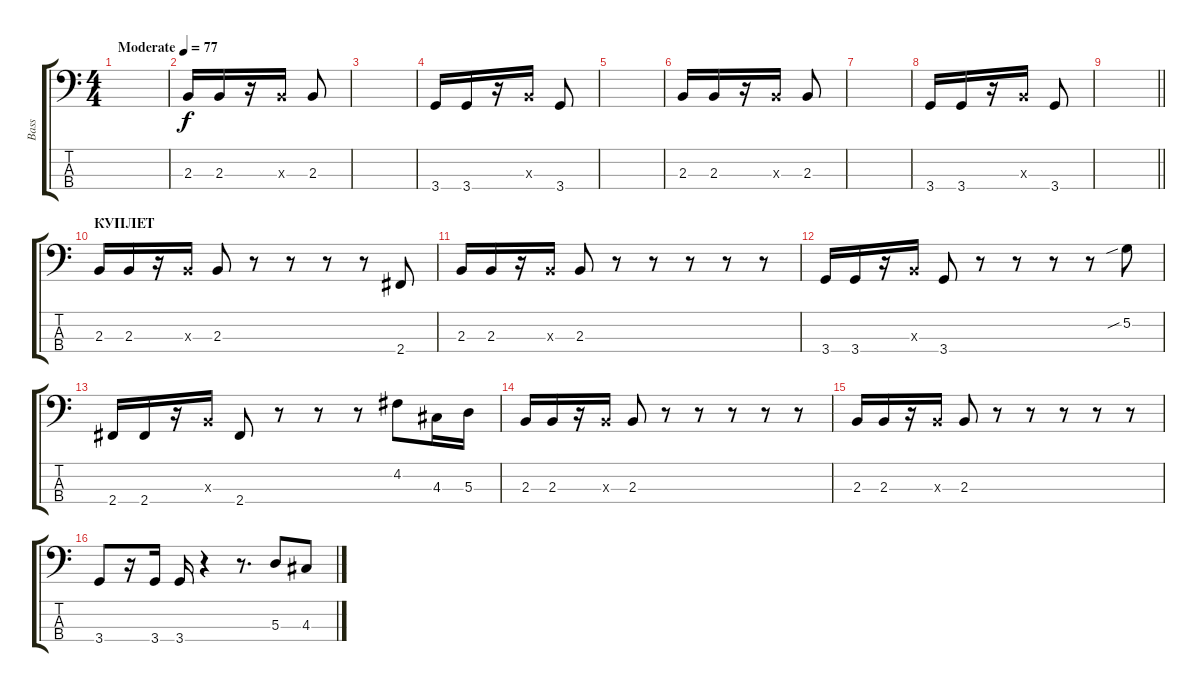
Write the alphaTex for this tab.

\track ("Bass" "Bass") {instrument electricbassfinger}
\staff {score tabs}
\tuning (G2 D2 A1 E1) {hide}
\ts (4 4)
\tempo (77 "Moderate")
\clef f4
\ks c
|
2.3.16 2.3.16 r.16 2.3{x}.16 2.3.8 |
|
3.4.16 3.4.16 r.16 2.3{x}.16 3.4.8 |
|
2.3.16 2.3.16 r.16 2.3{x}.16 2.3.8 |
|
3.4.16 3.4.16 r.16 2.3{x}.16 3.4.8 |
\barLineRight lightlight
|
\section ("" "КУПЛЕТ")
2.3.16 2.3.16 r.16 2.3{x}.16 2.3.8 r.8 r.8 r.8 r.8 2.4.8 |
2.3.16 2.3.16 r.16 2.3{x}.16 2.3.8 r.8 r.8 r.8 r.8 r.8 |
3.4.16 3.4.16 r.16 2.3{x}.16 3.4.8 r.8 r.8 r.8 r.8 5.2{sib}.8 |
2.4.16 2.4.16 r.16 2.3{x}.16 2.4.8 r.8 r.8 r.8 4.2.8 4.3.16 5.3.16 |
2.3.16 2.3.16 r.16 2.3{x}.16 2.3.8 r.8 r.8 r.8 r.8 r.8 |
2.3.16 2.3.16 r.16 2.3{x}.16 2.3.8 r.8 r.8 r.8 r.8 r.8 |
3.4.8 r.16 3.4.16 3.4.16 r.4 r.8{d} 5.3.8 4.3.8
